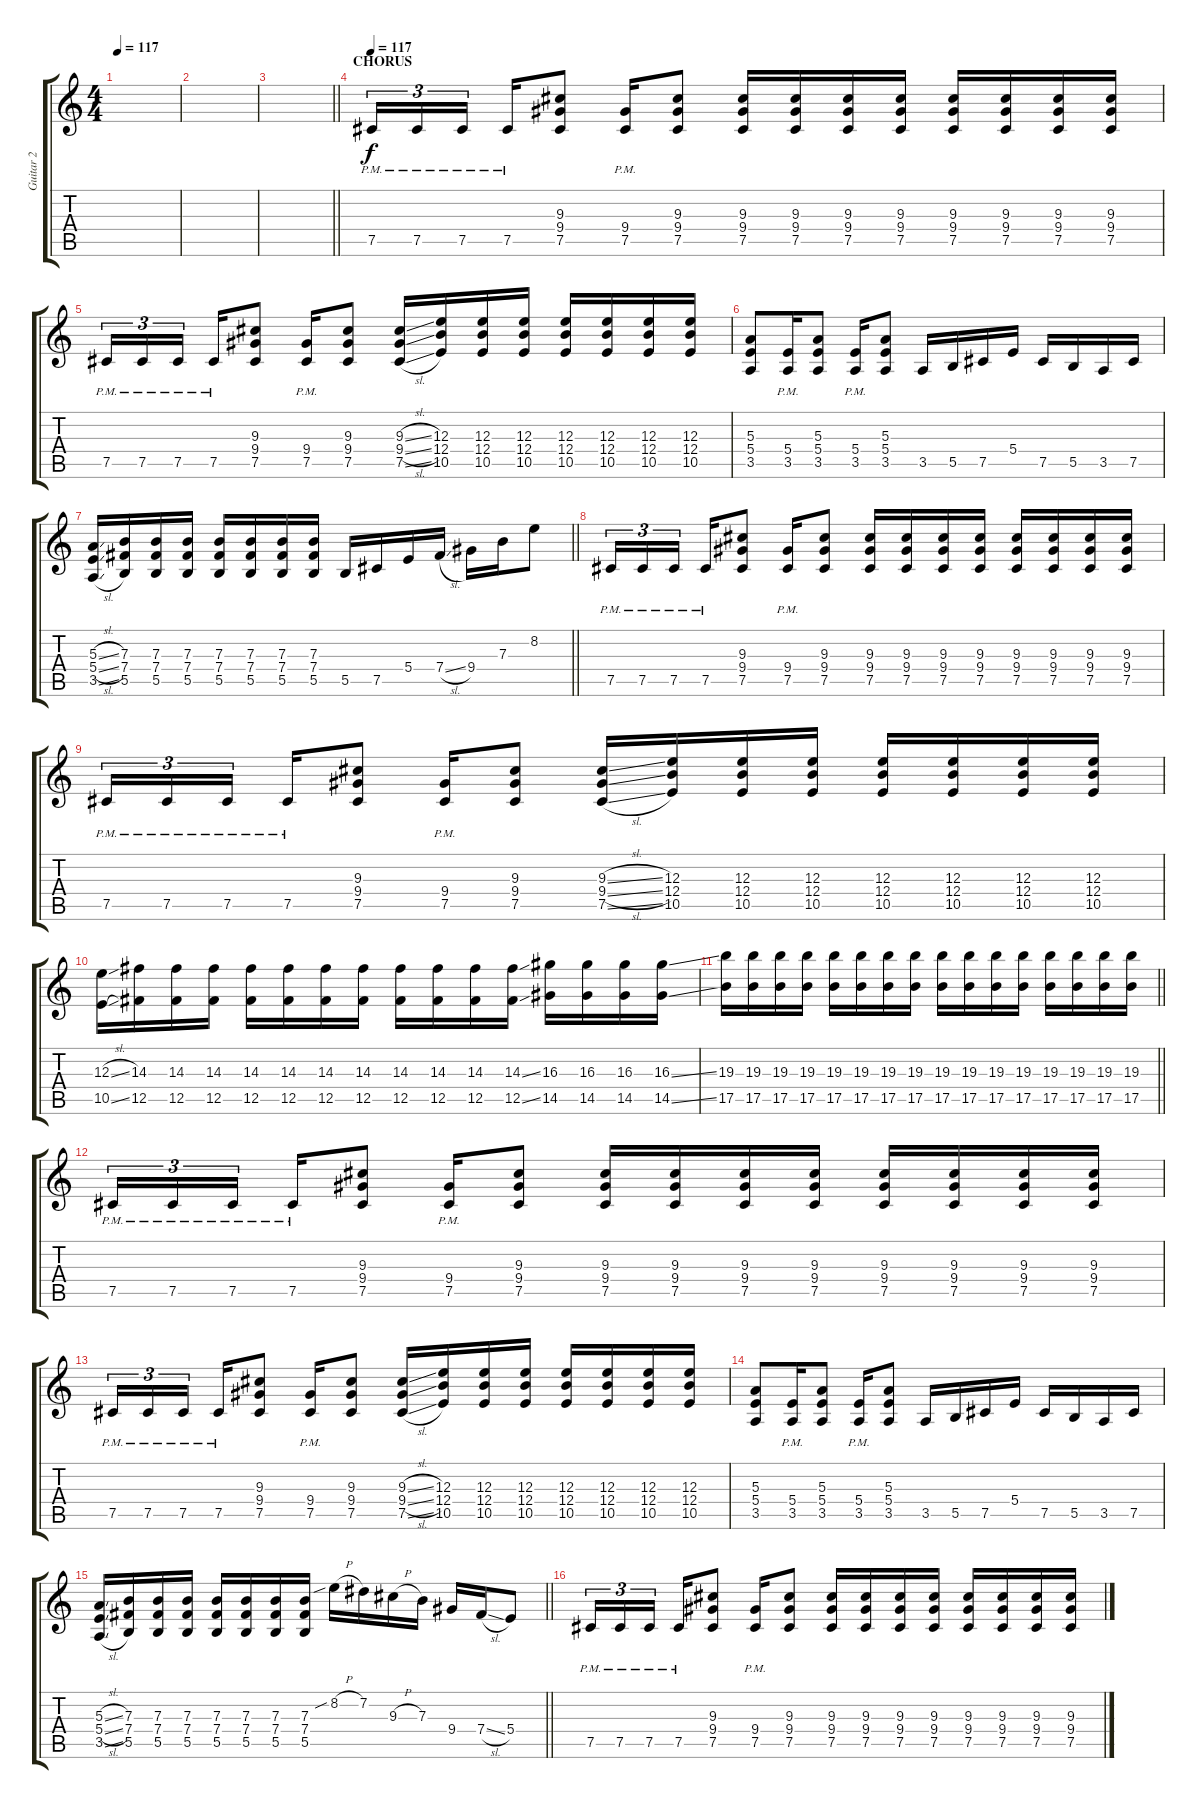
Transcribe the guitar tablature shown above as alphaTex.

\track ("Guitar 2" "Guitar 2") {instrument distortionguitar}
\staff {score tabs}
\tuning (Db4 Ab3 E3 B2 Gb2 Db2) {hide}
\ts (4 4)
\tempo 117
\clef g2
\ks c
|
|
\barLineRight lightlight
|
\section ("" "CHORUS")
\tempo 117
7.5{pm}.16{tu (3 2)} 7.5{pm}.16{tu (3 2)} 7.5{pm}.16{tu (3 2) beam splitsecondary} 7.5{pm}.16 (9.3 9.4 7.5).8 (9.4{pm} 7.5{pm}).16 (9.3 9.4 7.5).8 (9.3 9.4 7.5).16 (9.3 9.4 7.5).16 (9.3 9.4 7.5).16 (9.3 9.4 7.5).16 (9.3 9.4 7.5).16 (9.3 9.4 7.5).16 (9.3 9.4 7.5).16 (9.3 9.4 7.5).16 |
7.5{pm}.16{tu (3 2)} 7.5{pm}.16{tu (3 2)} 7.5{pm}.16{tu (3 2) beam splitsecondary} 7.5{pm}.16 (9.3 9.4 7.5).8 (9.4{pm} 7.5{pm}).16 (9.3 9.4 7.5).8 (9.3{sl} 9.4{sl} 7.5{sl}).16 (12.3 12.4 10.5).16 (12.3 12.4 10.5).16 (12.3 12.4 10.5).16 (12.3 12.4 10.5).16 (12.3 12.4 10.5).16 (12.3 12.4 10.5).16 (12.3 12.4 10.5).16 |
(5.3 5.4 3.5).8 (5.4{pm} 3.5{pm}).16 (5.3 5.4 3.5).8 (5.4{pm} 3.5{pm}).16 (5.3 5.4 3.5).8 3.5.16 5.5.16 7.5.16 5.4.16 7.5.16 5.5.16 3.5.16 7.5.16 |
\barLineRight lightlight
(5.3{sl} 5.4{sl} 3.5{sl}).16 (7.3 7.4 5.5).16 (7.3 7.4 5.5).16 (7.3 7.4 5.5).16 (7.3 7.4 5.5).16 (7.3 7.4 5.5).16 (7.3 7.4 5.5).16 (7.3 7.4 5.5).16 5.5.16 7.5.16 5.4.16 7.4{sl}.16 9.4.16 7.3.16 8.2.8 |
7.5{pm}.16{tu (3 2)} 7.5{pm}.16{tu (3 2)} 7.5{pm}.16{tu (3 2) beam splitsecondary} 7.5{pm}.16 (9.3 9.4 7.5).8 (9.4{pm} 7.5{pm}).16 (9.3 9.4 7.5).8 (9.3 9.4 7.5).16 (9.3 9.4 7.5).16 (9.3 9.4 7.5).16 (9.3 9.4 7.5).16 (9.3 9.4 7.5).16 (9.3 9.4 7.5).16 (9.3 9.4 7.5).16 (9.3 9.4 7.5).16 |
7.5{pm}.16{tu (3 2)} 7.5{pm}.16{tu (3 2)} 7.5{pm}.16{tu (3 2) beam splitsecondary} 7.5{pm}.16 (9.3 9.4 7.5).8 (9.4{pm} 7.5{pm}).16 (9.3 9.4 7.5).8 (9.3{sl} 9.4{sl} 7.5{sl}).16 (12.3 12.4 10.5).16 (12.3 12.4 10.5).16 (12.3 12.4 10.5).16 (12.3 12.4 10.5).16 (12.3 12.4 10.5).16 (12.3 12.4 10.5).16 (12.3 12.4 10.5).16 |
(12.3{sl} 10.5{sl}).16 (14.3 12.5).16 (14.3 12.5).16 (14.3 12.5).16 (14.3 12.5).16 (14.3 12.5).16 (14.3 12.5).16 (14.3 12.5).16 (14.3 12.5).16 (14.3 12.5).16 (14.3 12.5).16 (14.3{ss} 12.5{ss}).16 (16.3 14.5).16 (16.3 14.5).16 (16.3 14.5).16 (16.3{ss} 14.5{ss}).16 |
\barLineRight lightlight
(19.3 17.5).16 (19.3 17.5).16 (19.3 17.5).16 (19.3 17.5).16 (19.3 17.5).16 (19.3 17.5).16 (19.3 17.5).16 (19.3 17.5).16 (19.3 17.5).16 (19.3 17.5).16 (19.3 17.5).16 (19.3 17.5).16 (19.3 17.5).16 (19.3 17.5).16 (19.3 17.5).16 (19.3 17.5).16 |
7.5{pm}.16{tu (3 2)} 7.5{pm}.16{tu (3 2)} 7.5{pm}.16{tu (3 2) beam splitsecondary} 7.5{pm}.16 (9.3 9.4 7.5).8 (9.4{pm} 7.5{pm}).16 (9.3 9.4 7.5).8 (9.3 9.4 7.5).16 (9.3 9.4 7.5).16 (9.3 9.4 7.5).16 (9.3 9.4 7.5).16 (9.3 9.4 7.5).16 (9.3 9.4 7.5).16 (9.3 9.4 7.5).16 (9.3 9.4 7.5).16 |
7.5{pm}.16{tu (3 2)} 7.5{pm}.16{tu (3 2)} 7.5{pm}.16{tu (3 2) beam splitsecondary} 7.5{pm}.16 (9.3 9.4 7.5).8 (9.4{pm} 7.5{pm}).16 (9.3 9.4 7.5).8 (9.3{sl} 9.4{sl} 7.5{sl}).16 (12.3 12.4 10.5).16 (12.3 12.4 10.5).16 (12.3 12.4 10.5).16 (12.3 12.4 10.5).16 (12.3 12.4 10.5).16 (12.3 12.4 10.5).16 (12.3 12.4 10.5).16 |
(5.3 5.4 3.5).8 (5.4{pm} 3.5{pm}).16 (5.3 5.4 3.5).8 (5.4{pm} 3.5{pm}).16 (5.3 5.4 3.5).8 3.5.16 5.5.16 7.5.16 5.4.16 7.5.16 5.5.16 3.5.16 7.5.16 |
\barLineRight lightlight
(5.3{sl} 5.4{sl} 3.5{sl}).16 (7.3 7.4 5.5).16 (7.3 7.4 5.5).16 (7.3 7.4 5.5).16 (7.3 7.4 5.5).16 (7.3 7.4 5.5).16 (7.3 7.4 5.5).16 (7.3 7.4 5.5).16 8.2{sib h}.16 7.2.16 9.3{h}.16 7.3.16 9.4.16 7.4{sl}.16 5.4.8 |
7.5{pm}.16{tu (3 2)} 7.5{pm}.16{tu (3 2)} 7.5{pm}.16{tu (3 2) beam splitsecondary} 7.5{pm}.16 (9.3 9.4 7.5).8 (9.4{pm} 7.5{pm}).16 (9.3 9.4 7.5).8 (9.3 9.4 7.5).16 (9.3 9.4 7.5).16 (9.3 9.4 7.5).16 (9.3 9.4 7.5).16 (9.3 9.4 7.5).16 (9.3 9.4 7.5).16 (9.3 9.4 7.5).16 (9.3 9.4 7.5).16
